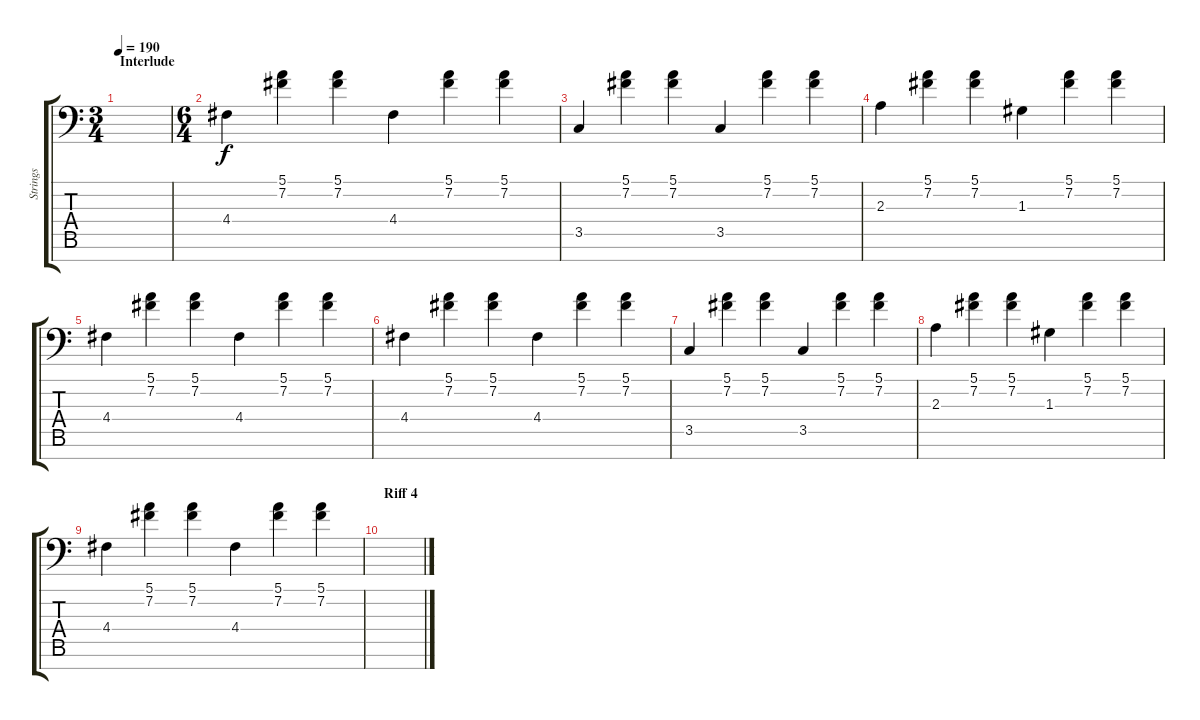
\track ("Strings" "Strings") {instrument stringensemble1}
\staff {score tabs}
\tuning (E4 B3 G3 D3 A2 E2 C-1) {hide}
\ts (3 4)
\section ("" "Interlude")
\tempo 190
\clef f4
\ks c
|
\ts (6 4)
4.4.4 (5.1 7.2).4 (5.1 7.2).4 4.4.4 (5.1 7.2).4 (5.1 7.2).4 |
3.5.4 (5.1 7.2).4 (5.1 7.2).4 3.5.4 (5.1 7.2).4 (5.1 7.2).4 |
2.3.4 (5.1 7.2).4 (5.1 7.2).4 1.3.4 (5.1 7.2).4 (5.1 7.2).4 |
4.4.4 (5.1 7.2).4 (5.1 7.2).4 4.4.4 (5.1 7.2).4 (5.1 7.2).4 |
4.4.4 (5.1 7.2).4 (5.1 7.2).4 4.4.4 (5.1 7.2).4 (5.1 7.2).4 |
3.5.4 (5.1 7.2).4 (5.1 7.2).4 3.5.4 (5.1 7.2).4 (5.1 7.2).4 |
2.3.4 (5.1 7.2).4 (5.1 7.2).4 1.3.4 (5.1 7.2).4 (5.1 7.2).4 |
4.4.4 (5.1 7.2).4 (5.1 7.2).4 4.4.4 (5.1 7.2).4 (5.1 7.2).4 |
\section ("" "Riff 4")
